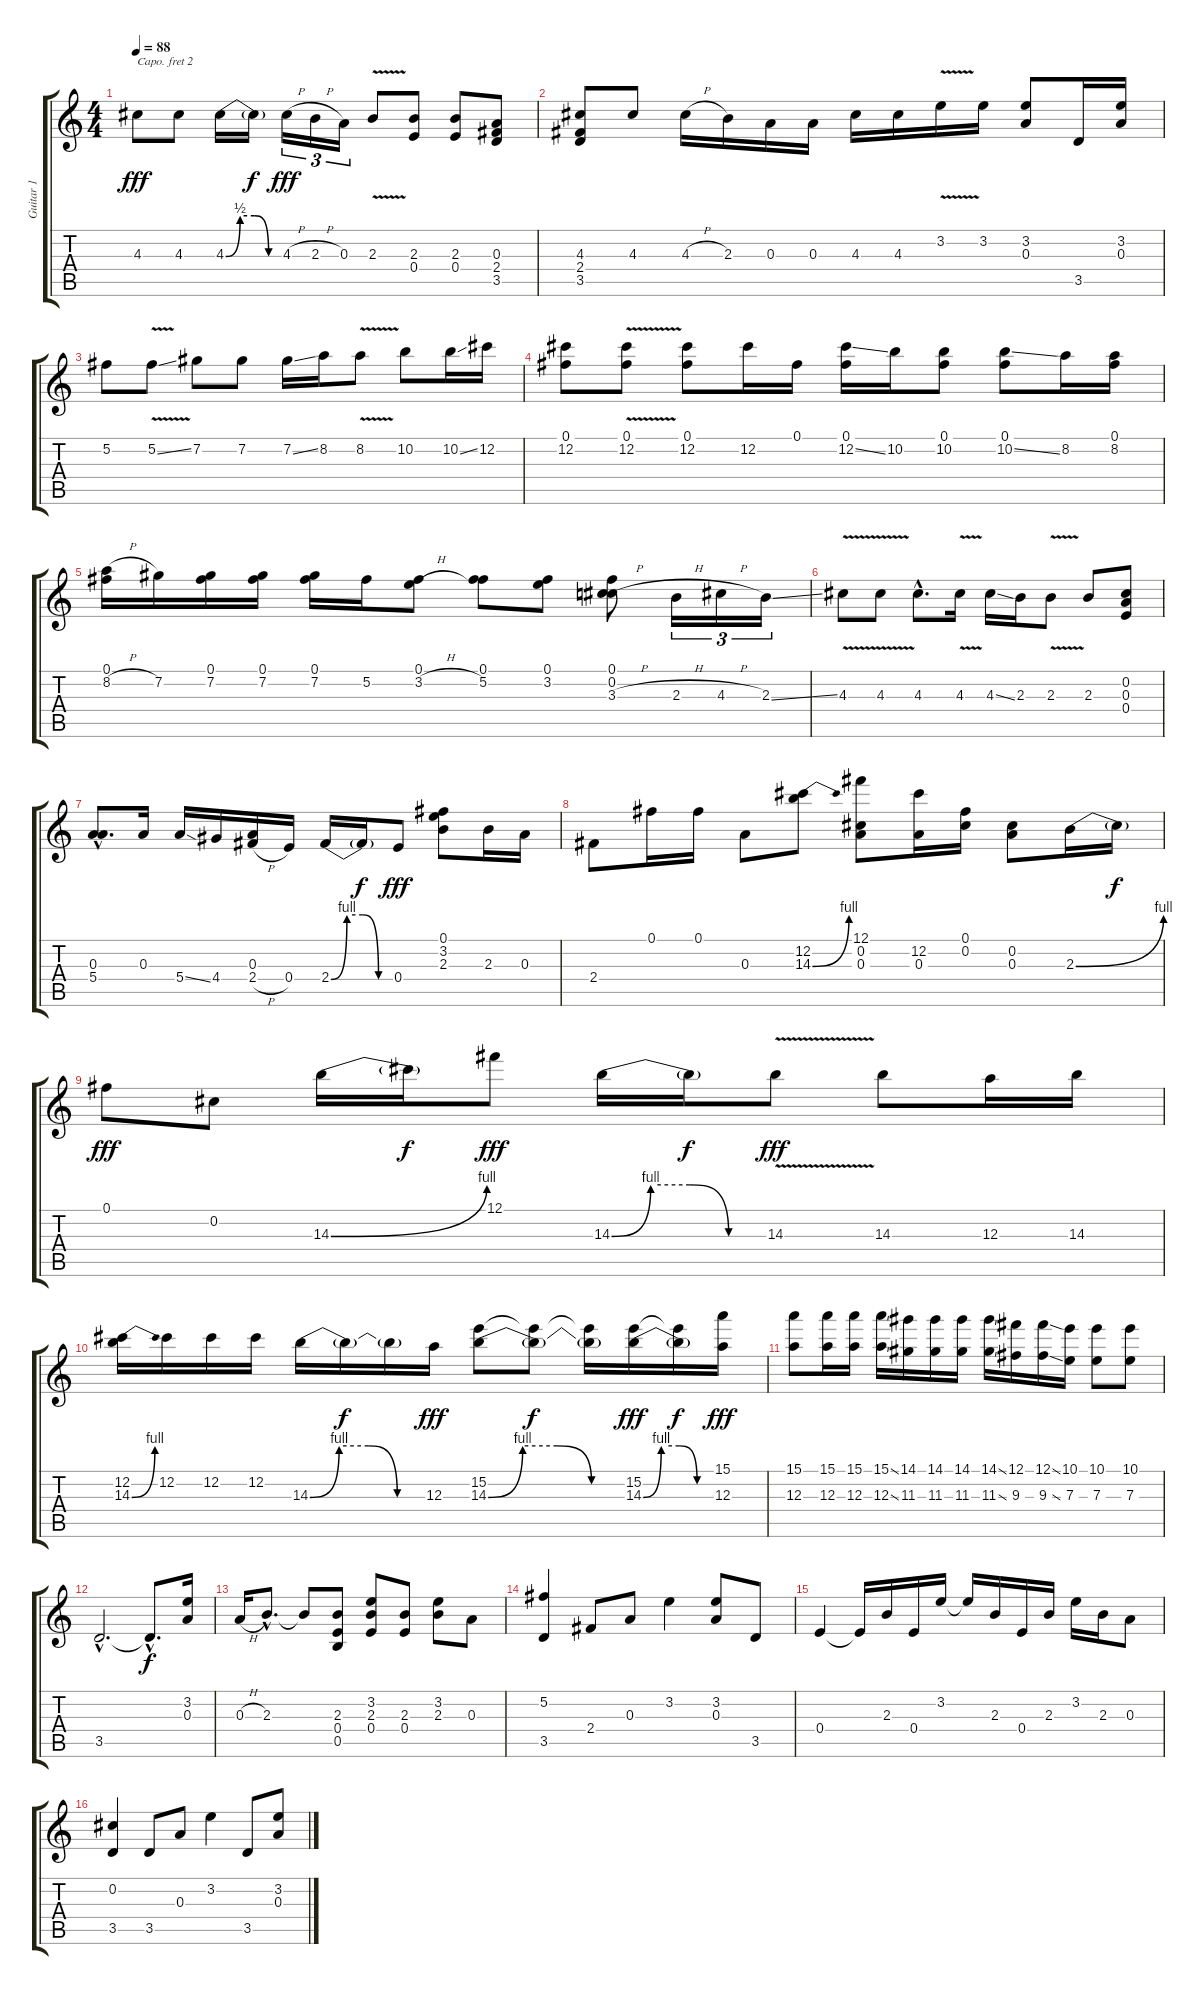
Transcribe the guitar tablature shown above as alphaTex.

\track ("Guitar 1 " "Guitar 1 ") {instrument overdrivenguitar}
\staff {score tabs}
\capo 2
\tuning (E4 B3 G3 D3 A2 E2) {hide}
\ts (4 4)
\tempo 88
\clef g2
\ks c
4.3.8{dy fff} 4.3.8 4.3{be (custom 0 0 15 2 30 2 45 0 60 0)}.16 4.3{t}.16{dy f} 4.3{h}.16{tu (3 2) dy fff} 2.3{h}.16{tu (3 2)} 0.3.16{tu (3 2)} 2.3{v}.8 (2.3 0.4).8 (2.3 0.4).8 (0.3 2.4 3.5).8 |
(4.3 2.4 3.5).8 4.3.8 4.3{h}.16 2.3.16 0.3.16 0.3.16 4.3.16 4.3.16 3.2{v}.16 3.2.16 (3.2 0.3).8 3.5.16 (3.2 0.3).16 |
5.2.8 5.2{v ss}.8 7.2.8 7.2.8 7.2{ss}.16 8.2.16 8.2{v}.8 10.2.8 10.2{ss}.16 12.2.16 |
(0.1 12.2).8 (0.1{v} 12.2{v}).8 (0.1 12.2).8 12.2.16 0.1.16 (0.1 12.2{ss}).16 10.2.16 (0.1 10.2).8 (0.1 10.2{ss}).8 8.2.16 (0.1 8.2).16 |
(0.1 8.2{h}).16 7.2.16 (0.1 7.2).16 (0.1 7.2).16 (0.1 7.2).16 5.2.16 (0.1 3.2{h}).8 (0.1 5.2).8 (0.1 3.2).8 (0.1 0.2 3.3{h}).8 2.3{h}.16{tu (3 2)} 4.3{h}.16{tu (3 2)} 2.3{ss}.16{tu (3 2)} |
4.3{v}.8 4.3{v}.8 4.3{hac}.8{d} 4.3{v}.16 4.3{ss}.16 2.3.16 2.3{v}.8 2.3.8 (0.2 0.3 0.4).8 |
(0.3{hac} 5.4{hac}).8{d} 0.3.16 5.4{ss}.16 4.4.16 (0.3 2.4{h}).16 0.4.16 2.4{be (custom 0 0 15 4 30 4 45 0 60 0)}.16 2.4{t}.16{dy f} 0.4.8{dy fff} (0.1 3.2 2.3).8 2.3.16 0.3.16 |
2.4.8 0.1.16 0.1.16 0.3.8 (12.2 14.3{be (bend 0 0 60 4)}).8 (12.1 0.2 0.3).8 (12.2 0.3).16 (0.1 0.2).16 (0.2 0.3).8 2.3{be (bend 0 0 60 4)}.16 2.3{t}.16{dy f} |
0.1.8{dy fff} 0.2.8 14.3{be (bend 0 0 60 4)}.16 14.3{t}.16{dy f} 12.1.8{dy fff} 14.3{be (custom 0 0 15 4 30 4 45 0 60 0)}.16 14.3{t}.16{dy f} 14.3{v}.8{dy fff} 14.3.8 12.3.16 14.3.16 |
(12.2 14.3{be (bend 0 0 60 4)}).16 12.2.16 12.2.16 12.2.16 14.3{be (custom 0 0 15 4 30 4 45 0 60 0)}.16 14.3{t}.16{dy f} 14.3{t}.16 12.3.16{dy fff} (15.2 14.3{be (custom 0 0 15 4 30 4 45 0 60 0)}).8 (15.2{t} 14.3{t}).8{dy f} (15.2{t} 14.3{t}).16 (15.2 14.3{be (custom 0 0 15 4 30 4 45 0 60 0)}).16{dy fff} (15.2{t} 14.3{t}).16{dy f} (15.1 12.3).16{dy fff} |
(15.1 12.3).8 (15.1 12.3).16 (15.1 12.3).16 (15.1{ss} 12.3{ss}).16 (14.1 11.3).16 (14.1 11.3).16 (14.1 11.3).16 (14.1{ss} 11.3{ss}).16 (12.1 9.3).16 (12.1{ss} 9.3{ss}).16 (10.1 7.3).16 (10.1 7.3).8 (10.1 7.3).8 |
3.5{hac}.2{d} 3.5{hac t}.8{d dy f} (3.2 0.3).16 |
0.3{h}.16 2.3{hac}.8{d} 2.3{t}.8 (2.3 0.4 0.5).8 (3.2 2.3 0.4).8 (2.3 0.4).8 (3.2 2.3).8 0.3.8 |
(5.2 3.5).4 2.4.8 0.3.8 3.2.4 (3.2 0.3).8 3.5.8 |
0.4.4 0.4{t}.16 2.3.16 0.4.16 3.2.16 3.2{t}.16 2.3.16 0.4.16 2.3.16 3.2.16 2.3.16 0.3.8 |
(0.2 3.5).4 3.5.8 0.3.8 3.2.4 3.5.8 (3.2 0.3).8
